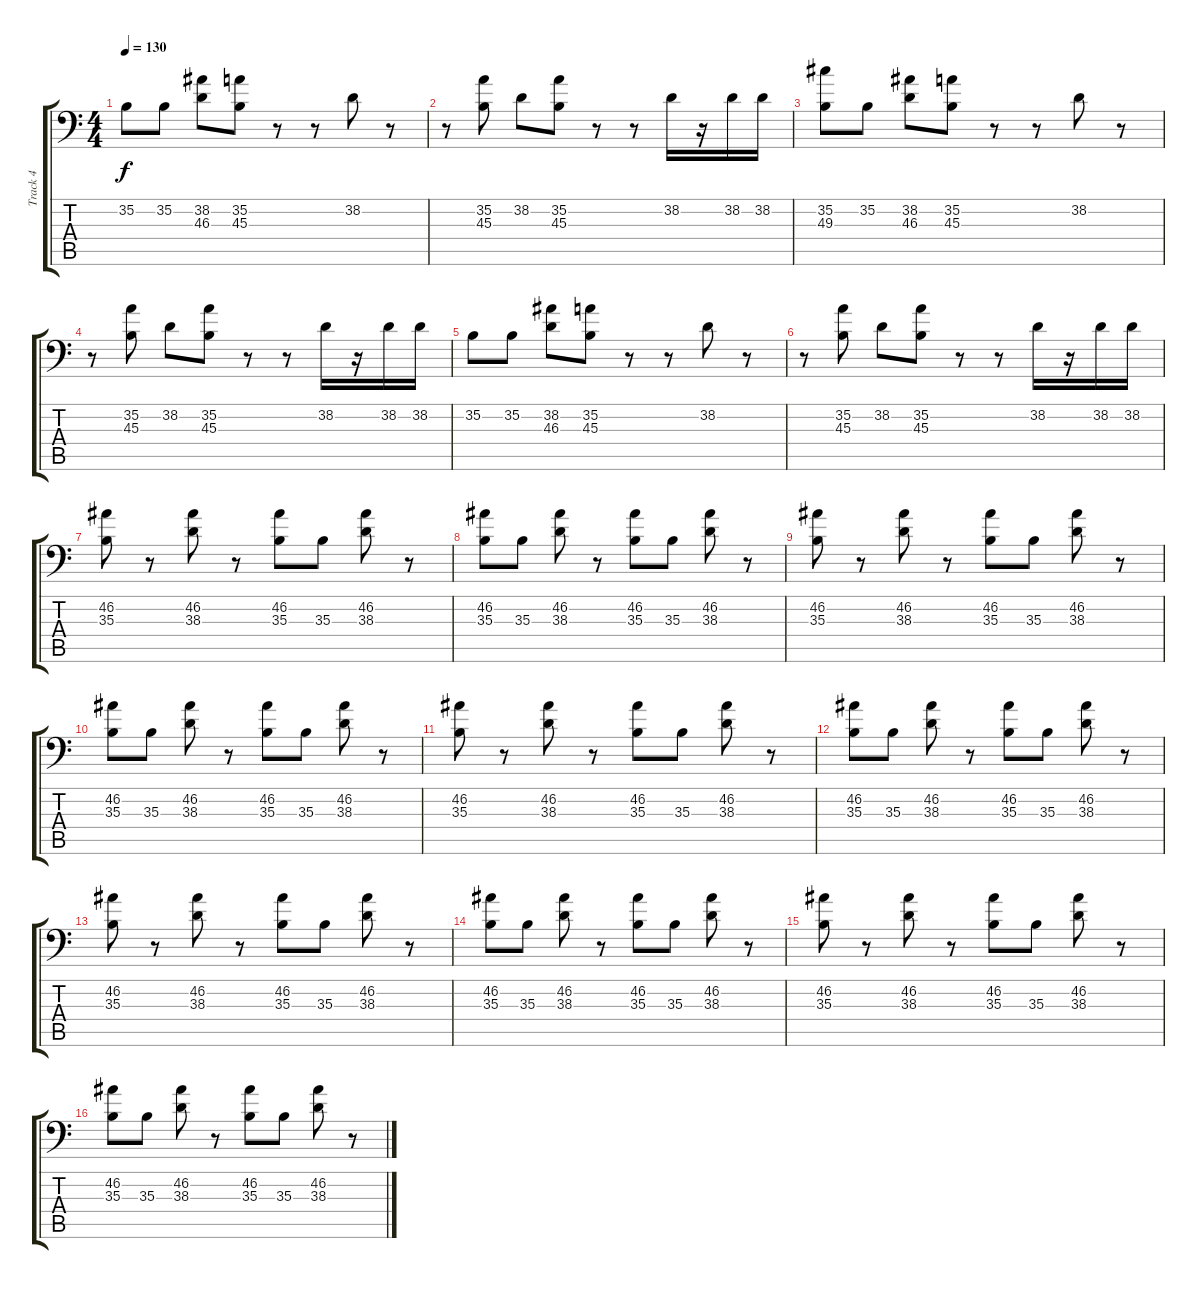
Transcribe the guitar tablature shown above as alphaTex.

\track ("Track 4" "Track 4") {instrument acousticgrandpiano}
\staff {score tabs}
\tuning (C-1 C-1 C-1 C-1 C-1 C-1) {hide}
\ts (4 4)
\tempo 130
\clef f4
\ks c
35.2.8{dy f} 35.2.8 (38.2 46.3).8 (35.2 45.3).8 r.8 r.8 38.2.8 r.8 |
r.8 (35.2 45.3).8 38.2.8 (35.2 45.3).8 r.8 r.8 38.2.16 r.16 38.2.16 38.2.16 |
(35.2 49.3).8 35.2.8 (38.2 46.3).8 (35.2 45.3).8 r.8 r.8 38.2.8 r.8 |
r.8 (35.2 45.3).8 38.2.8 (35.2 45.3).8 r.8 r.8 38.2.16 r.16 38.2.16 38.2.16 |
35.2.8 35.2.8 (38.2 46.3).8 (35.2 45.3).8 r.8 r.8 38.2.8 r.8 |
r.8 (35.2 45.3).8 38.2.8 (35.2 45.3).8 r.8 r.8 38.2.16 r.16 38.2.16 38.2.16 |
(46.2 35.3).8 r.8 (46.2 38.3).8 r.8 (46.2 35.3).8 35.3.8 (46.2 38.3).8 r.8 |
(46.2 35.3).8 35.3.8 (46.2 38.3).8 r.8 (46.2 35.3).8 35.3.8 (46.2 38.3).8 r.8 |
(46.2 35.3).8 r.8 (46.2 38.3).8 r.8 (46.2 35.3).8 35.3.8 (46.2 38.3).8 r.8 |
(46.2 35.3).8 35.3.8 (46.2 38.3).8 r.8 (46.2 35.3).8 35.3.8 (46.2 38.3).8 r.8 |
(46.2 35.3).8 r.8 (46.2 38.3).8 r.8 (46.2 35.3).8 35.3.8 (46.2 38.3).8 r.8 |
(46.2 35.3).8 35.3.8 (46.2 38.3).8 r.8 (46.2 35.3).8 35.3.8 (46.2 38.3).8 r.8 |
(46.2 35.3).8 r.8 (46.2 38.3).8 r.8 (46.2 35.3).8 35.3.8 (46.2 38.3).8 r.8 |
(46.2 35.3).8 35.3.8 (46.2 38.3).8 r.8 (46.2 35.3).8 35.3.8 (46.2 38.3).8 r.8 |
(46.2 35.3).8 r.8 (46.2 38.3).8 r.8 (46.2 35.3).8 35.3.8 (46.2 38.3).8 r.8 |
(46.2 35.3).8 35.3.8 (46.2 38.3).8 r.8 (46.2 35.3).8 35.3.8 (46.2 38.3).8 r.8
